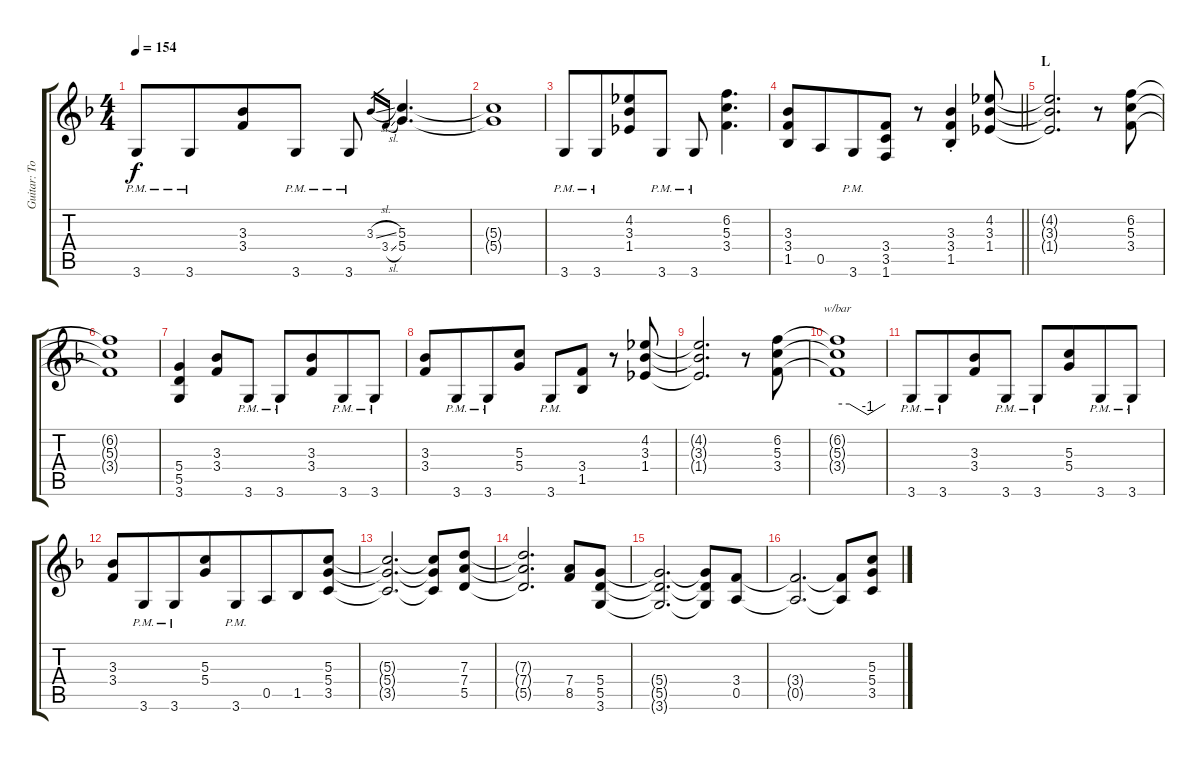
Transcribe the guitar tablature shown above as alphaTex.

\track ("Guitar: Tony" "Guitar: To") {instrument distortionguitar}
\staff {score tabs}
\tuning (E4 B3 G3 D3 A2 E2) {hide}
\ts (4 4)
\tempo 154
\clef g2
\ks f
3.6{pm}.8{dy f} 3.6{pm}.8{beam merge} (3.3 3.4).8 3.6{pm}.8 3.6{pm}.8 3.3{sl}.16{gr} 3.4{sl}.16{gr} (5.3 5.4).4{d} |
(5.3{t} 5.4{t}).1 |
3.6{pm}.8 3.6{pm}.8{beam merge} (4.2 3.3 1.4).8 3.6{pm}.8 3.6{pm}.8 (6.2 5.3 3.4).4{d} |
\barLineRight lightlight
(3.3 3.4 1.5).8 0.5.8{beam merge} 3.6{pm}.8 (3.4 3.5 1.6).8 r.8 (3.3{st} 3.4{st} 1.5{st}).4 (4.2 3.3 1.4).8 |
\section ("" "L")
(4.2{t} 3.3{t} 1.4{t}).2{d} r.8 (6.2 5.3 3.4).8 |
(6.2{t} 5.3{t} 3.4{t}).1 |
(5.4 5.5 3.6).4 (3.3 3.4).8 3.6{pm}.8 3.6{pm}.8 (3.3 3.4).8{beam merge} 3.6{pm}.8 3.6{pm}.8 |
(3.3 3.4).8 3.6{pm}.8{beam merge} 3.6{pm}.8 (5.3 5.4).8 3.6{pm}.8 (3.4 1.5).8 r.8 (4.2 3.3 1.4).8 |
(4.2{t} 3.3{t} 1.4{t}).2{d} r.8 (6.2 5.3 3.4).8 |
(6.2{t} 5.3{t} 3.4{t}).1{tbe (custom default 0 0 15 0 38 -4 60 0)} |
3.6{pm}.8 3.6{pm}.8{beam merge} (3.3 3.4).8 3.6{pm}.8 3.6{pm}.8 (5.3 5.4).8{beam merge} 3.6{pm}.8 3.6{pm}.8 |
(3.3 3.4).8 3.6{pm}.8{beam merge} 3.6{pm}.8 (5.3 5.4).8{beam merge} 3.6{pm}.8 0.5.8{beam merge} 1.5.8 (5.3 5.4 3.5).8 |
(5.3{t} 5.4{t} 3.5{t}).2{d} (5.3{t} 5.4{t} 3.5{t}).8 (7.3 7.4 5.5).8 |
(7.3{t} 7.4{t} 5.5{t}).2{d} (7.4 8.5).8 (5.4 5.5 3.6).8 |
(5.4{t} 5.5{t} 3.6{t}).2{d} (5.4{t} 5.5{t} 3.6{t}).8 (3.4 0.5).8 |
(3.4{t} 0.5{t}).2{d} (3.4{t} 0.5{t}).8 (5.3 5.4 3.5).8
